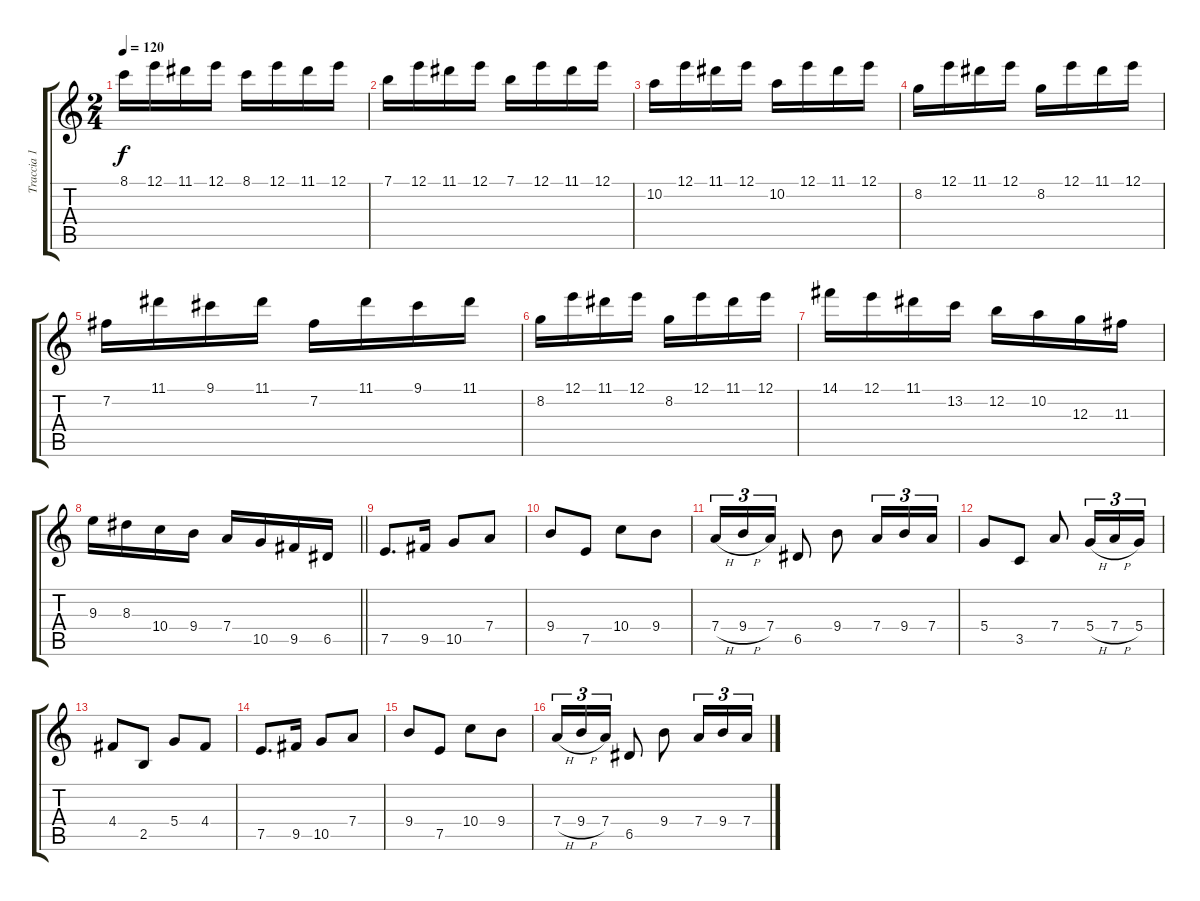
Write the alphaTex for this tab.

\track ("Traccia 1" "Traccia 1") {instrument overdrivenguitar}
\staff {score tabs}
\tuning (E4 B3 G3 D3 A2 E2) {hide}
\ts (2 4)
\tempo 120
\clef g2
\ks c
8.1.16{dy f} 12.1.16 11.1.16 12.1.16 8.1.16 12.1.16 11.1.16 12.1.16 |
7.1.16 12.1.16 11.1.16 12.1.16 7.1.16 12.1.16 11.1.16 12.1.16 |
10.2.16 12.1.16 11.1.16 12.1.16 10.2.16 12.1.16 11.1.16 12.1.16 |
8.2.16 12.1.16 11.1.16 12.1.16 8.2.16 12.1.16 11.1.16 12.1.16 |
7.2.16 11.1.16 9.1.16 11.1.16 7.2.16 11.1.16 9.1.16 11.1.16 |
8.2.16 12.1.16 11.1.16 12.1.16 8.2.16 12.1.16 11.1.16 12.1.16 |
14.1.16 12.1.16 11.1.16 13.2.16 12.2.16 10.2.16 12.3.16 11.3.16 |
\barLineRight lightlight
9.3.16 8.3.16 10.4.16 9.4.16 7.4.16 10.5.16 9.5.16 6.5.16 |
7.5.8{d} 9.5.16 10.5.8 7.4.8 |
9.4.8 7.5.8 10.4.8 9.4.8 |
7.4{h}.16{tu (3 2)} 9.4{h}.16{tu (3 2)} 7.4.16{tu (3 2)} 6.5.8 9.4.8 7.4.16{tu (3 2)} 9.4.16{tu (3 2)} 7.4.16{tu (3 2)} |
5.4.8 3.5.8 7.4.8 5.4{h}.16{tu (3 2)} 7.4{h}.16{tu (3 2)} 5.4.16{tu (3 2)} |
4.4.8 2.5.8 5.4.8 4.4.8 |
7.5.8{d} 9.5.16 10.5.8 7.4.8 |
9.4.8 7.5.8 10.4.8 9.4.8 |
7.4{h}.16{tu (3 2)} 9.4{h}.16{tu (3 2)} 7.4.16{tu (3 2)} 6.5.8 9.4.8 7.4.16{tu (3 2)} 9.4.16{tu (3 2)} 7.4.16{tu (3 2)}
